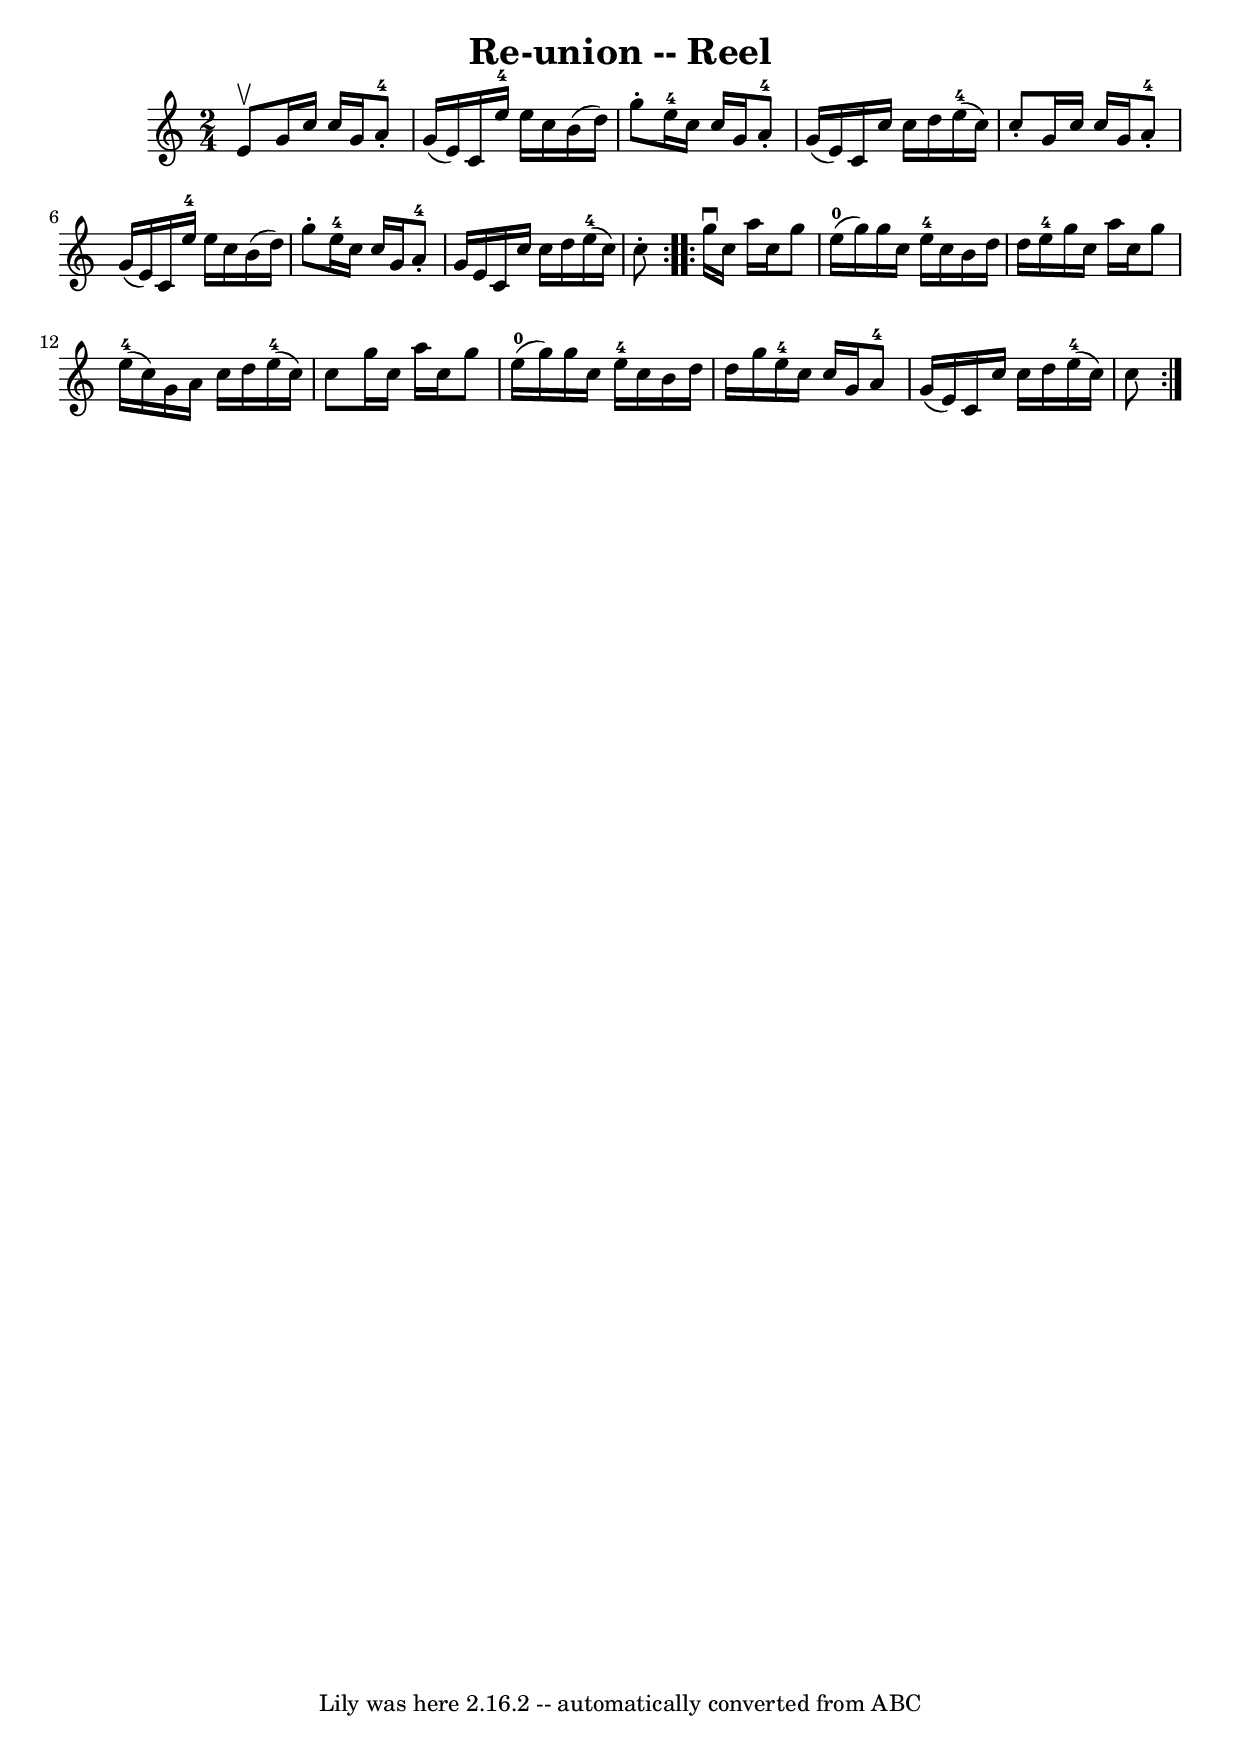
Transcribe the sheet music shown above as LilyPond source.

\version "2.16.2"
\include "Mammoth.ily"
\header {
  %% book = "Ryan's Mammoth Collection"
  crossRefNumber = "1"
  footnotes = "\\\\288"
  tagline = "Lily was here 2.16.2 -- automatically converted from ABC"
  title = "Re-union -- Reel"

}
voicedefault =  {



  \repeat volta 2 {

    \time 2/4 
    \key c \major
    e'8^\upbow |
    g'16 c''16 c''16    
    g'16 a'8-4-. g'16 (e'16)   |
    c'16 e''16-4   
    e''16 c''16 b'16 (d''16) g''8-.   |
    e''16-4   
    c''16 c''16 g'16 a'8-4-. g'16 (e'16)   |
    
    c'16 c''16 c''16 d''16 e''16-4(c''16) c''8-.   
    |
    g'16 c''16 c''16 g'16 a'8-4-. g'16 (e'16) 
    |
    c'16 e''16-4 e''16 c''16 b'16 (d''16) g''8-.   |
    e''16-4 c''16 c''16 g'16 a'8-4-. g'16    
    e'16    |
    c'16 c''16 c''16 d''16 e''16-4(c''16 ) c''8-.   
  }     
  \repeat volta 2 {
    g''16^\downbow c''16 a''16    
    c''16 g''8 e''16-0(g''16)   |
    g''16 c''16 e''16-4 c''16 b'16 d''16 d''16 e''16-4   |
    g''16    
    c''16 a''16 c''16 g''8 e''16-4(c''16)   |
    
    g'16 a'16 c''16 d''16 e''16-4(c''16) c''8    |
    
    g''16 c''16 a''16 c''16 g''8 e''16-0(g''16)   
    |
    g''16 c''16 e''16-4 c''16 b'16 d''16 d''16    
    g''16    |
    e''16-4 c''16 c''16 g'16 a'8-4 g'16 (e'16)   |
    c'16 c''16 c''16 d''16 e''16-4(
    c''16) c''8    
  }   

}

\score{
  <<

    \context Staff="default"
    {
      \voicedefault 
      
    }

  >>
  \layout {
    
  }
  \midi {
  }

}
